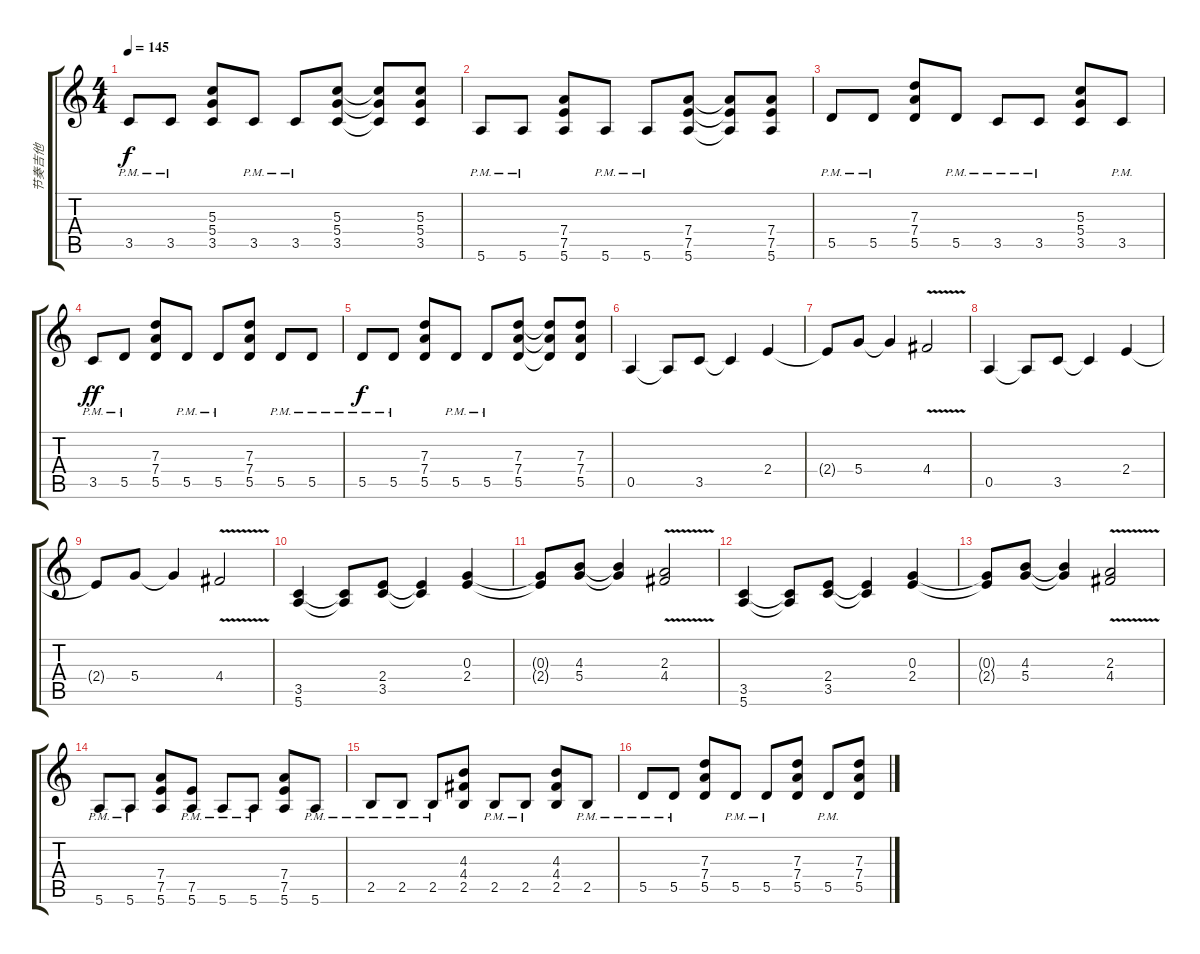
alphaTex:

\track ("节奏吉他" "节奏吉他") {instrument distortionguitar}
\staff {score tabs}
\tuning (E4 B3 G3 D3 A2 E2) {hide}
\ts (4 4)
\tempo 145
\clef g2
\ks c
3.5{pm}.8{dy f} 3.5{pm}.8 (5.3 5.4 3.5).8 3.5{pm}.8 3.5{pm}.8 (5.3 5.4 3.5).8 (5.3{t} 5.4{t} 3.5{t}).8 (5.3 5.4 3.5).8 |
5.6{pm}.8 5.6{pm}.8 (7.4 7.5 5.6).8 5.6{pm}.8 5.6{pm}.8 (7.4 7.5 5.6).8 (7.4{t} 7.5{t} 5.6{t}).8 (7.4 7.5 5.6).8 |
5.5{pm}.8 5.5{pm}.8 (7.3 7.4 5.5).8 5.5{pm}.8 3.5{pm}.8 3.5{pm}.8 (5.3 5.4 3.5).8 3.5{pm}.8 |
3.5{pm}.8{dy ff} 5.5{pm}.8 (7.3 7.4 5.5).8 5.5{pm}.8 5.5{pm}.8 (7.3 7.4 5.5).8 5.5{pm}.8 5.5{pm}.8 |
5.5{pm}.8{dy f} 5.5{pm}.8 (7.3 7.4 5.5).8 5.5{pm}.8 5.5{pm}.8 (7.3 7.4 5.5).8 (7.3{t} 7.4{t} 5.5{t}).8 (7.3 7.4 5.5).8 |
0.5.4{volume 10 instrument lead8bassandlead} 0.5{t}.8 3.5.8 3.5{t}.4 2.4.4 |
2.4{t}.8 5.4.8 5.4{t}.4 4.4{v}.2 |
0.5.4 0.5{t}.8 3.5.8 3.5{t}.4 2.4.4 |
2.4{t}.8 5.4.8 5.4{t}.4 4.4{v}.2 |
(3.5 5.6).4 (3.5{t} 5.6{t}).8 (2.4 3.5).8 (2.4{t} 3.5{t}).4 (0.3 2.4).4 |
(0.3{t} 2.4{t}).8 (4.3 5.4).8 (4.3{t} 5.4{t}).4 (2.3{v} 4.4).2 |
(3.5 5.6).4 (3.5{t} 5.6{t}).8 (2.4 3.5).8 (2.4{t} 3.5{t}).4 (0.3 2.4).4 |
(0.3{t} 2.4{t}).8 (4.3 5.4).8 (4.3{t} 5.4{t}).4 (2.3{v} 4.4).2 |
5.6{pm}.8{instrument distortionguitar} 5.6{pm}.8 (7.4 7.5 5.6).8 (7.5{pm} 5.6{pm}).8 5.6{pm}.8 5.6{pm}.8 (7.4 7.5 5.6).8 5.6{pm}.8 |
2.5{pm}.8 2.5{pm}.8 2.5{pm}.8 (4.3 4.4 2.5).8 2.5{pm}.8 2.5{pm}.8 (4.3 4.4 2.5).8 2.5{pm}.8 |
5.5{pm}.8 5.5{pm}.8 (7.3 7.4 5.5).8 5.5{pm}.8 5.5{pm}.8 (7.3 7.4 5.5).8 5.5{pm}.8 (7.3 7.4 5.5).8
